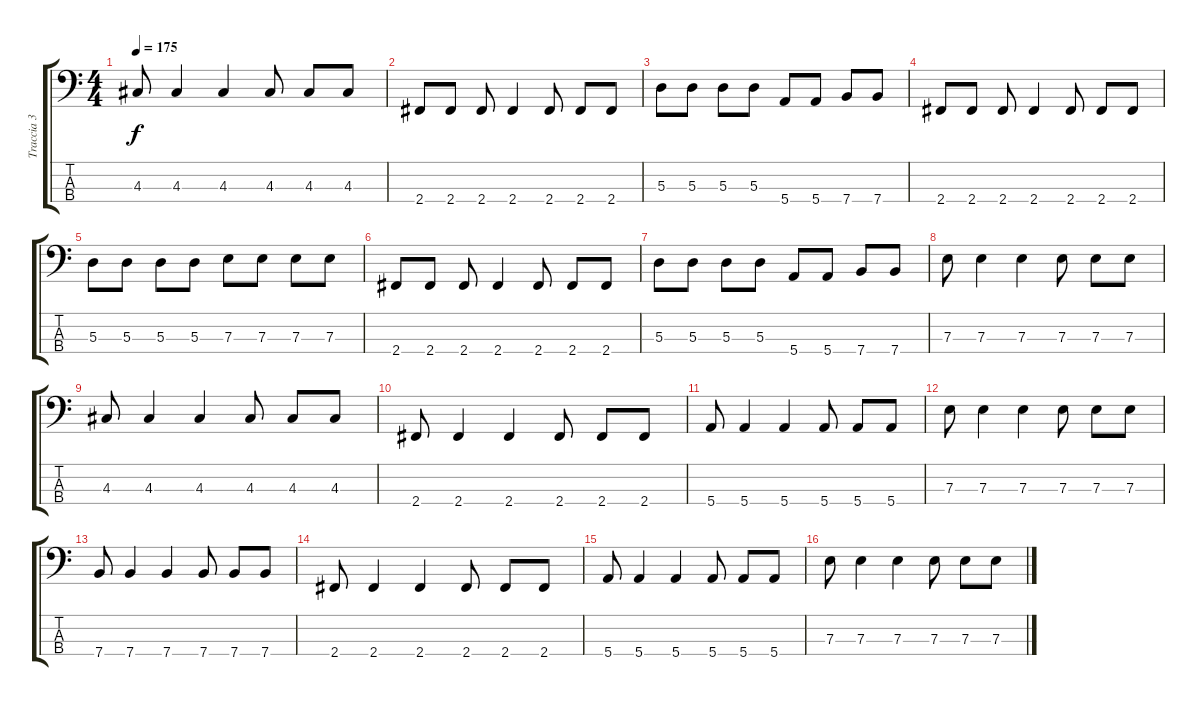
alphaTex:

\track ("Traccia 3" "Traccia 3") {instrument electricbassfinger}
\staff {score tabs}
\tuning (G2 D2 A1 E1) {hide}
\ts (4 4)
\tempo 175
\clef f4
\ks c
4.3.8{dy f} 4.3.4 4.3.4 4.3.8 4.3.8 4.3.8 |
2.4.8 2.4.8 2.4.8 2.4.4 2.4.8 2.4.8 2.4.8 |
5.3.8 5.3.8 5.3.8 5.3.8 5.4.8 5.4.8 7.4.8 7.4.8 |
2.4.8 2.4.8 2.4.8 2.4.4 2.4.8 2.4.8 2.4.8 |
5.3.8 5.3.8 5.3.8 5.3.8 7.3.8 7.3.8 7.3.8 7.3.8 |
2.4.8 2.4.8 2.4.8 2.4.4 2.4.8 2.4.8 2.4.8 |
5.3.8 5.3.8 5.3.8 5.3.8 5.4.8 5.4.8 7.4.8 7.4.8 |
7.3.8 7.3.4 7.3.4 7.3.8 7.3.8 7.3.8 |
4.3.8 4.3.4 4.3.4 4.3.8 4.3.8 4.3.8 |
2.4.8 2.4.4 2.4.4 2.4.8 2.4.8 2.4.8 |
5.4.8 5.4.4 5.4.4 5.4.8 5.4.8 5.4.8 |
7.3.8 7.3.4 7.3.4 7.3.8 7.3.8 7.3.8 |
7.4.8 7.4.4 7.4.4 7.4.8 7.4.8 7.4.8 |
2.4.8 2.4.4 2.4.4 2.4.8 2.4.8 2.4.8 |
5.4.8 5.4.4 5.4.4 5.4.8 5.4.8 5.4.8 |
7.3.8 7.3.4 7.3.4 7.3.8 7.3.8 7.3.8
